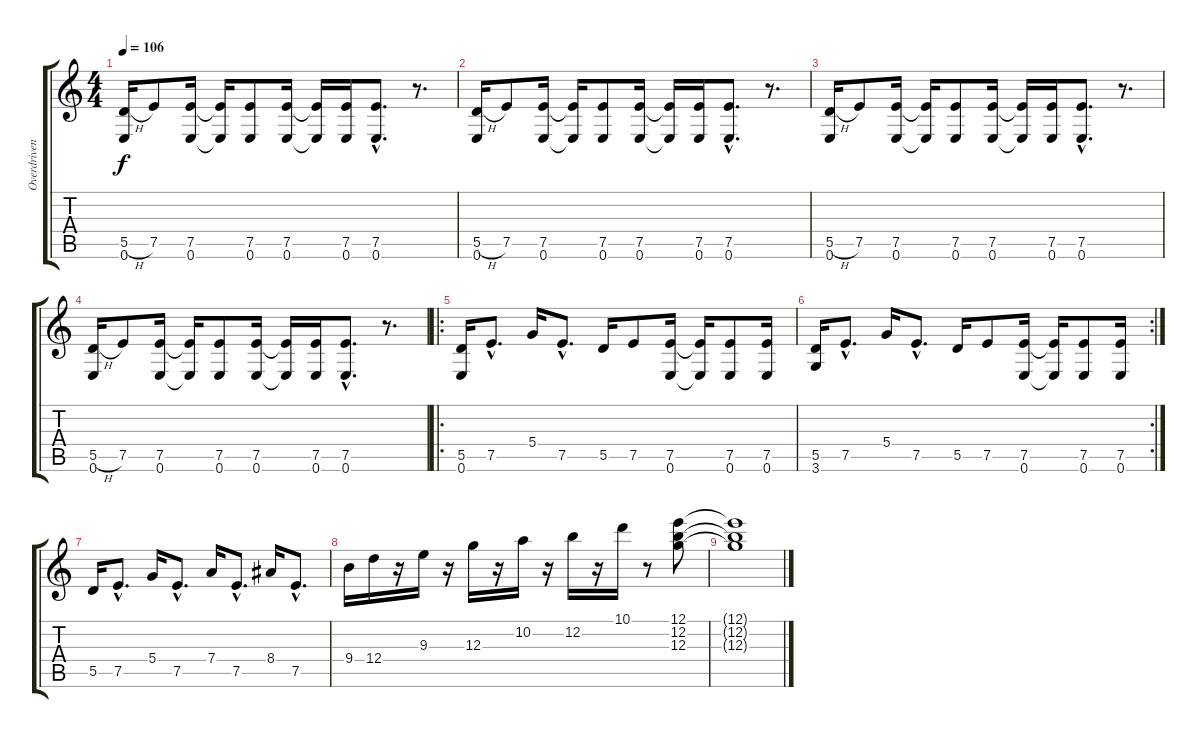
\track ("Overdriven Guitar" "Overdriven") {instrument overdrivenguitar}
\staff {score tabs}
\tuning (E4 B3 G3 D3 A2 E2) {hide}
\ts (4 4)
\tempo 106
\clef g2
\ks c
(5.5{h} 0.6).16{dy f} 7.5.8 (7.5 0.6).16 (7.5{t} 0.6{t}).16 (7.5 0.6).8 (7.5 0.6).16 (7.5{t} 0.6{t}).16 (7.5 0.6).16 (7.5{hac} 0.6{hac}).8{d} r.8{d} |
(5.5{h} 0.6).16 7.5.8 (7.5 0.6).16 (7.5{t} 0.6{t}).16 (7.5 0.6).8 (7.5 0.6).16 (7.5{t} 0.6{t}).16 (7.5 0.6).16 (7.5{hac} 0.6{hac}).8{d} r.8{d} |
(5.5{h} 0.6).16 7.5.8 (7.5 0.6).16 (7.5{t} 0.6{t}).16 (7.5 0.6).8 (7.5 0.6).16 (7.5{t} 0.6{t}).16 (7.5 0.6).16 (7.5{hac} 0.6{hac}).8{d} r.8{d} |
(5.5{h} 0.6).16 7.5.8 (7.5 0.6).16 (7.5{t} 0.6{t}).16 (7.5 0.6).8 (7.5 0.6).16 (7.5{t} 0.6{t}).16 (7.5 0.6).16 (7.5{hac} 0.6{hac}).8{d} r.8{d} |
\ro
(5.5 0.6).16 7.5{hac}.8{d} 5.4.16 7.5{hac}.8{d} 5.5.16 7.5.8 (7.5 0.6).16 (7.5{t} 0.6{t}).16 (7.5 0.6).8 (7.5 0.6).16 |
\rc 2
(5.5 3.6).16 7.5{hac}.8{d} 5.4.16 7.5{hac}.8{d} 5.5.16 7.5.8 (7.5 0.6).16 (7.5{t} 0.6{t}).16 (7.5 0.6).8 (7.5 0.6).16 |
5.5.16 7.5{hac}.8{d} 5.4.16 7.5{hac}.8{d} 7.4.16 7.5{hac}.8{d} 8.4.16 7.5{hac}.8{d} |
9.4.16 12.4.16 r.16 9.3.16 r.16 12.3.16 r.16 10.2.16 r.16 12.2.16 r.16 10.1.16 r.8 (12.1 12.2 12.3).8 |
(12.1{t} 12.2{t} 12.3{t}).1
